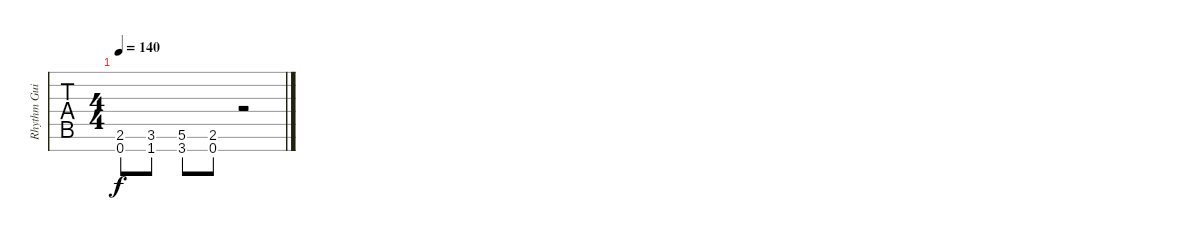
\track ("Rhythm Guitar" "Rhythm Gui") {instrument distortionguitar}
\staff {tabs}
\tuning (Eb4 Bb3 Gb3 Db3 Ab2 Eb2 Bb1) {hide}
\ts (4 4)
\tempo 140
\clef f4
\ks c
(2.6 0.7).8{dy f} (3.6 1.7).8 (5.6 3.7).8 (2.6 0.7).8 r.2
